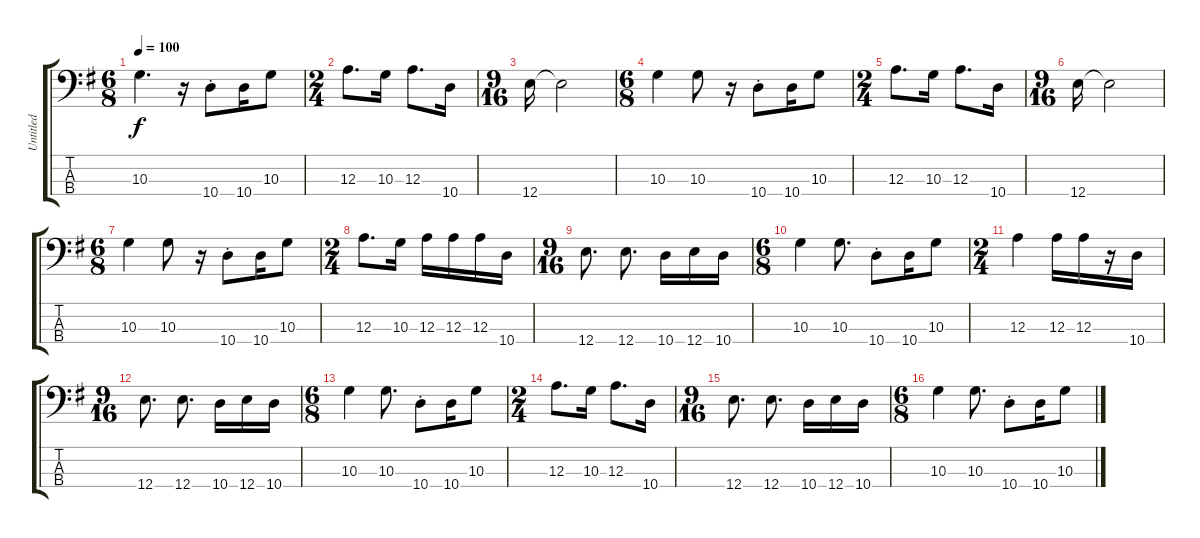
\track ("Untitled" "Untitled") {instrument electricbassfinger}
\staff {score tabs}
\tuning (G2 D2 A1 E1) {hide}
\ts (6 8)
\tempo 100
\clef f4
\ks g
10.3.4{d dy f} r.16 10.4{st}.8 10.4.16 10.3.8 |
\ts (2 4)
12.3.8{d} 10.3.16 12.3.8{d} 10.4.16 |
\ts (9 16)
12.4.16 12.4{t}.2 |
\ts (6 8)
10.3.4 10.3.8 r.16 10.4{st}.8 10.4.16 10.3.8 |
\ts (2 4)
12.3.8{d} 10.3.16 12.3.8{d} 10.4.16 |
\ts (9 16)
12.4.16 12.4{t}.2 |
\ts (6 8)
10.3.4 10.3.8 r.16 10.4{st}.8 10.4.16 10.3.8 |
\ts (2 4)
12.3.8{d} 10.3.16 12.3.16 12.3.16 12.3.16 10.4.16 |
\ts (9 16)
12.4.8{d} 12.4.8{d} 10.4.16 12.4.16 10.4.16 |
\ts (6 8)
10.3.4 10.3.8{d} 10.4{st}.8 10.4.16 10.3.8 |
\ts (2 4)
12.3.4 12.3.16 12.3.16 r.16 10.4.16 |
\ts (9 16)
12.4.8{d} 12.4.8{d} 10.4.16 12.4.16 10.4.16 |
\ts (6 8)
10.3.4 10.3.8{d} 10.4{st}.8 10.4.16 10.3.8 |
\ts (2 4)
12.3.8{d} 10.3.16 12.3.8{d} 10.4.16 |
\ts (9 16)
12.4.8{d} 12.4.8{d} 10.4.16 12.4.16 10.4.16 |
\ts (6 8)
10.3.4 10.3.8{d} 10.4{st}.8 10.4.16 10.3.8
